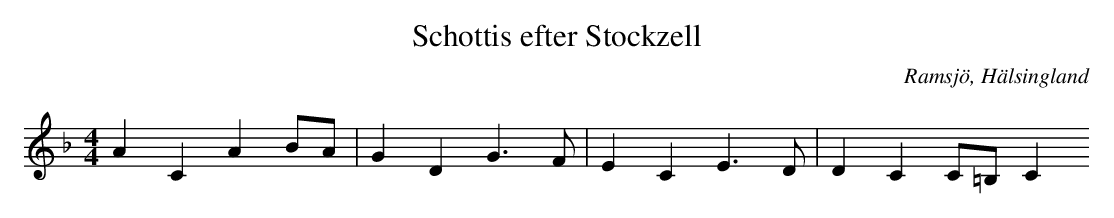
X:1
T: Schottis efter Stockzell
O: Ramsjö, Hälsingland
M: 4/4
L: 1/8
K: F
A2 C2 A2 BA|G2 D2 G2>F2|E2 C2 E2>D2|D2 C2 C=B, C2
